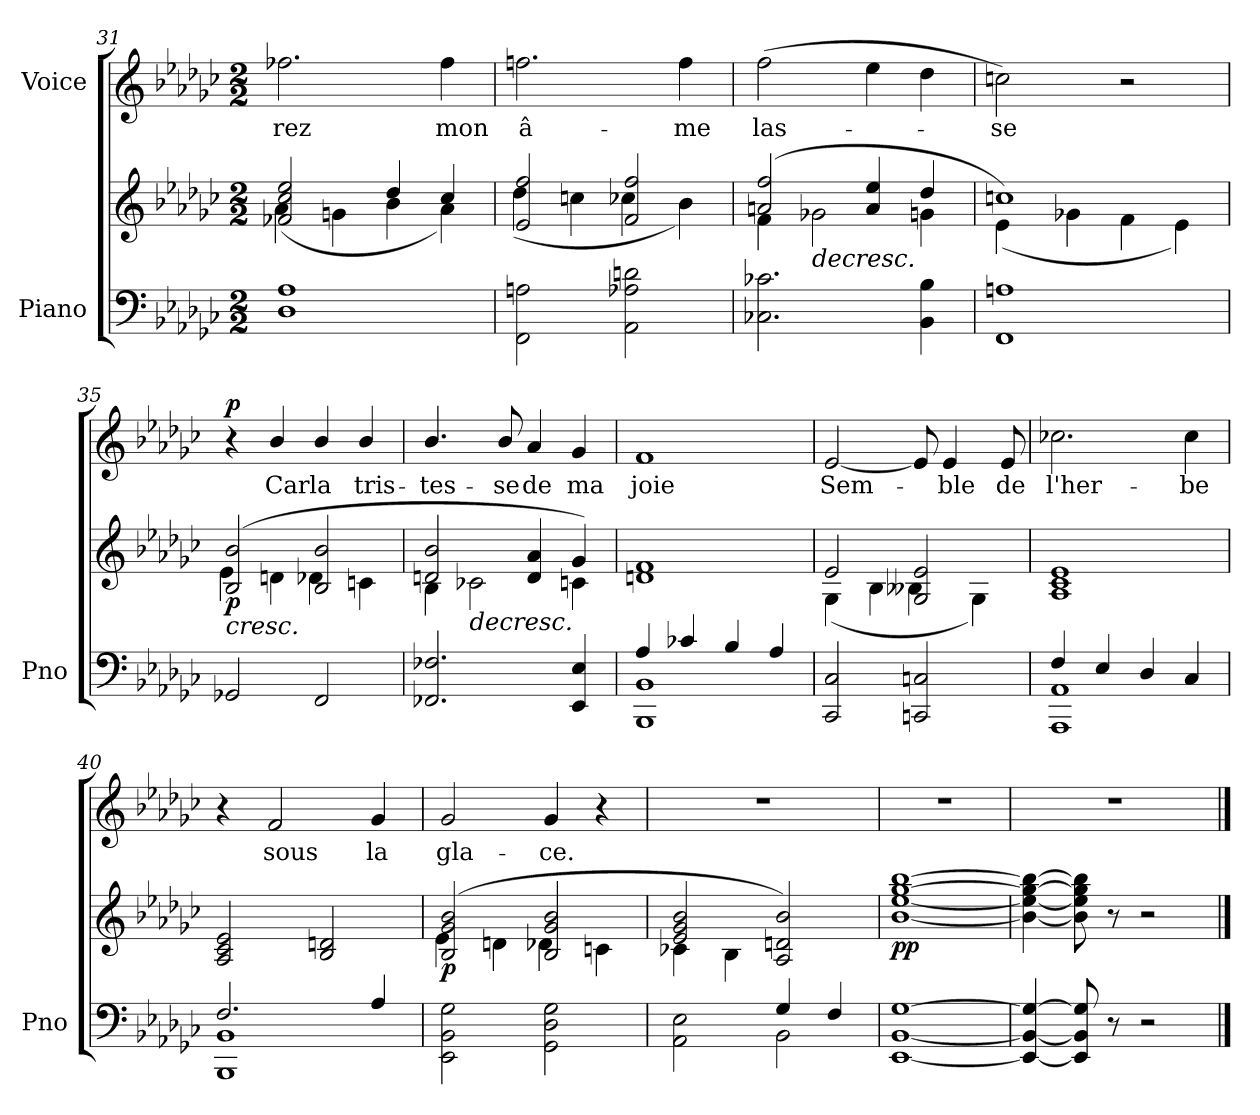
**kern	**kern	**dynam	**kern	**text	**dynam
*part2	*part2	*part2	*part1	*part1	*part1
*staff3	*staff2	*staff2/3	*staff1	*staff1	*staff1
*I"Piano	*	*	*I"Voice	*	*
*I'Pno	*	*	*	*	*
*clefF4	*clefG2	*	*clefG2	*	*
*k[b-e-a-d-g-c-]	*k[b-e-a-d-g-c-]	*	*k[b-e-a-d-g-c-]	*	*
*M2/2	*M2/2	*	*M2/2	*	*
=31	=31	=31	=31	=31	=31
*	*^	*	*	*	*
1D- 1A-	2f-X/ 2cc-/ 2ee-/	(4a-\	.	2.ff-X\	-rez	.
.	.	4gn\	.	.	.	.
.	4dd-/	4b-\	.	.	.	.
.	4cc-/	4a-\)	.	4ff-\	mon	.
=32	=32	=32	=32	=32	=32	=32
2FF\ 2An\	2e-/ 2ff/	(4dd-\	.	2.ffn\	â-	.
.	.	4ccn\	.	.	.	.
2AA-\ 2A-X\ 2dn\	2f/ 2ff/	4cc-X\	.	.	.	.
.	.	4b-\)	.	4ff\	-me	.
=33	=33	=33	=33	=33	=33	=33
2.C-X\ 2.c-X\	(2an/ 2ff/	4f\	.	(2ff\	las-	.
!	!	!	!LO:HP:b	!	!	!
.	.	2g-X\	>	.	.	.
.	4a/ 4ee-/	.	.	4ee-\	.	.
4BB-\ 4B-\	4dd-/	4gn\	.	4dd-\	.	.
=34	=34	=34	=34	=34	=34	=34
*	*	*	*	*^	*	*
1FF 1An	1ccn)	(4e-\	.	2ccn\)	8ryy	-se	.
.	.	.	.	.	8ryy	.	.
.	.	4g-X\	.	.	4ryy	.	.
.	.	4f\	.	2r	2ryy	.	.
.	.	4e-\)	.	.	.	.	.
*	*	*	*	*v	*v	*	*
=35	=35	=35	=35	=35	=35	=35
!	!	!	!LO:HP:b	!	!	!
!	!	!	!LO:DY:n=1:b	!	!	!LO:DY:a
2GG-X/	(2B-/ 2b-/	4e-\	< p	4r	.	p
.	.	4dn\	.	4b-/	Car	.
2FF/	2B-/ 2b-/	4d-X\	.	4b-/	la	.
.	.	4cn\	.	4b-/	tris-	.
*	*v	*v	*	*	*	*
.	.	]	.	.	.
=36	=36	=36	=36	=36	=36
*	*^	*	*	*	*
2.FF-X/ 2.F-X/	2dn/ 2b-/	4B-\	.	4.b-/	-tes-	.
!	!	!	!LO:HP:b	!	!	!
.	.	2c-X\	>	.	.	.
.	.	.	.	8b-/	-se	.
.	4d/ 4a-/	.	.	4a-/	de	.
4EE-/ 4E-/	4g-/)	4cn\	.	4g-/	ma	.
*	*v	*v	*	*	*	*
.	.	[	.	.	.
=37	=37	=37	=37	=37	=37
*^	*	*	*	*	*
1BBB- 1BB-	4A-/	1dn 1f	.	1f	joie	.
.	4c-X/	.	.	.	.	.
.	4B-/	.	.	.	.	.
.	4A-/	.	.	.	.	.
*v	*v	*	*	*	*	*
=38	=38	=38	=38	=38	=38
*	*^	*	*	*	*
2CC-/ 2C-/	2e-/	(4G-\	.	[2e-/	Sem-	.
.	.	4B-\	.	.	.	.
2CCn/ 2Cn/	2G-/ 2e-/	4B--X\	.	8e-/]	.	.
.	.	.	.	4e-/	-ble	.
.	.	4G-\)	.	.	.	.
.	.	.	.	8e-/	de	.
*	*v	*v	*	*	*	*
=39	=39	=39	=39	=39	=39
*^	*	*	*	*	*
1AAA- 1AA-	4F/	1A- 1c- 1e-	.	2.cc-X\	l'her-	.
.	4E-/	.	.	.	.	.
.	4D-/	.	.	.	.	.
.	4C-/	.	.	4cc-\	-be	.
=40	=40	=40	=40	=40	=40	=40
1BBB- 1BB-	2.F/	2A-/ 2c-/ 2e-/	.	4r	.	.
.	.	.	.	2f/	sous	.
.	.	2B-/ 2dn/	.	.	.	.
.	4A-/	.	.	4g-/	la	.
=41	=41	=41	=41	=41	=41	=41
*	*	*^	*	*	*	*
!	!	!	!	!LO:DY:b	!	!	!
*v	*v	*	*	*	*	*	*
2EE-\ 2BB-\ 2G-\	(2B-/ 2g-/ 2b-/	4e-\	p	2g-/	gla-	.
.	.	4dn\	.	.	.	.
2GG-\ 2D-\ 2G-\	2B-/ 2g-/ 2b-/	4d-X\	.	4g-/	-ce.	.
.	.	4cn\	.	4r	.	.
=42	=42	=42	=42	=42	=42	=42
*^	*	*	*	*	*	*
2AA-\ 2E-\	2ryy	2e-/ 2g-/ 2b-/	4c-X\	.	1r	.	.
.	.	.	4B-\	.	.	.	.
2BB-\	4G-/	2A-/ 2dn/ 2b-/)	2ryy	.	.	.	.
.	4F/	.	.	.	.	.	.
*v	*v	*	*	*	*	*	*
*	*v	*v	*	*	*	*
.	.	]	.	.	.
=43	=43	=43	=43	=43	=43
!	!	!LO:DY:b	!	!	!
[1EE- [1BB- [1G-	[1b- [1ee- [1gg- [1bb-	pp	1r	.	.
=44	=44	=44	=44	=44	=44
4EE-/_ 4BB-/_ 4G-/_	4b-\_ 4ee-\_ 4gg-\_ 4bb-\_	.	1r	.	.
8EE-/] 8BB-/] 8G-/]	8b-\] 8ee-\] 8gg-\] 8bb-\]	.	.	.	.
8r	8r	.	.	.	.
2r	2r	.	.	.	.
==	==	==	==	==	==
*-	*-	*-	*-	*-	*-
